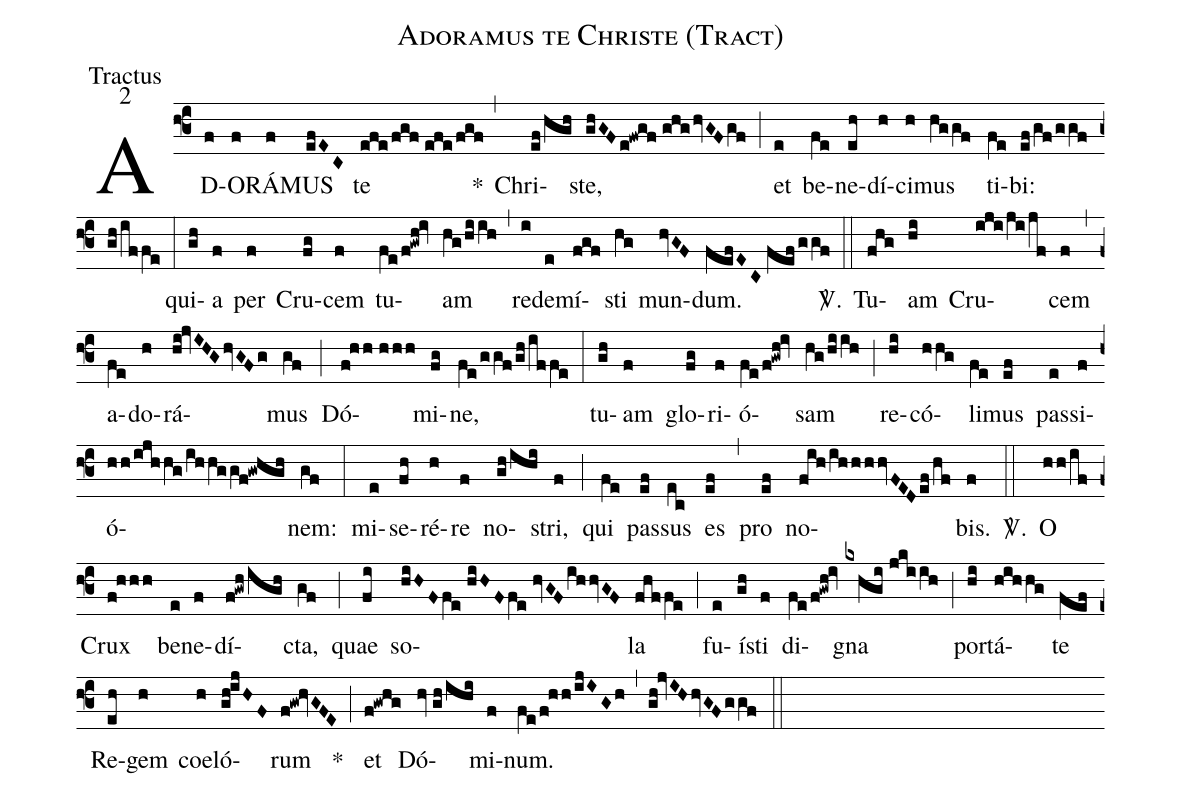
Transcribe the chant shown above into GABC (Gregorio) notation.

name:Adoramus te Christe (Tract);
office-part:Tractus;
mode:2;
%%
(f3) AD(f)O(f)RÁ(f)MUS(efEC) te(efe/fgf//efe/fgf) *(,) Chri(ef/hgh)ste,(ghGFe!fwgf//ghg/hvGF/gf) (;) et(e) be(fe)ne(eh)dí(h)ci(h)mus(hggf) ti(fe)bi:(ef/gf/ggf/gh/iffe) (:) qui(gh)a(f) per(f) Cru(fg)cem(f) tu(fe/f!gwh!iv)am(hg/hiih) (,) re(i)de(e)mí(fgf)sti(hg) mun(hvGF)dum.(fefEC//fef/ggf) <sp>V/</sp>.(::) Tu(fhg)am(hi) Cru(iji/ji/jf)cem(f) (,) a(fe)do(h)rá(hi!jvIHGhvGFg)mus(gf) (;) Dó(f!hh//hhh)mi(fg)ne,(fe/ggf/gh/iffe) (:) tu(gh)am(f) glo(fg)ri(f)ó(fe/f!gwh!iv)sam(hg/hiih) (;) re(hi)có(hhg)li(fe)mus(ef) pas(e)si(f)ó(hh/ijhhg/ihhggf!gwhgh)nem:(gf) (:) mi(e)se(fh)ré(h)re(f) no(gh/ihi)stri,(f) (;) qui(fe) pas(ef)sus(ec) es(ef) (,) pro(ef) no(fih/ihhhhvFEDef/hf)bis.(f) <sp>V/</sp>.(::) O(hh/if) Crux(f!hhh) be(e)ne(f)dí(f!gwh/igh)cta,(gf) (;) quae(fi) so(hiHFfe//hiHFfe//hvGF/ihhvGF)la(fhffe) (;) fu(e)í(gh)sti(f) di(fe/f!gwh!iv)gna(kxhgi//jkiih) (;) por(hi)tá(hihhg)te(fef) Re(eh)gem(h) coe(h)ló(gh!ijHF)rum(f!gw!hvGFE) *(;) et(f!gwhg) Dó(hv//gh/ihi)mi(f)num.(fe/f!hh/ijIGh) (,) (gh!jvIHhvGFggf) (::)
